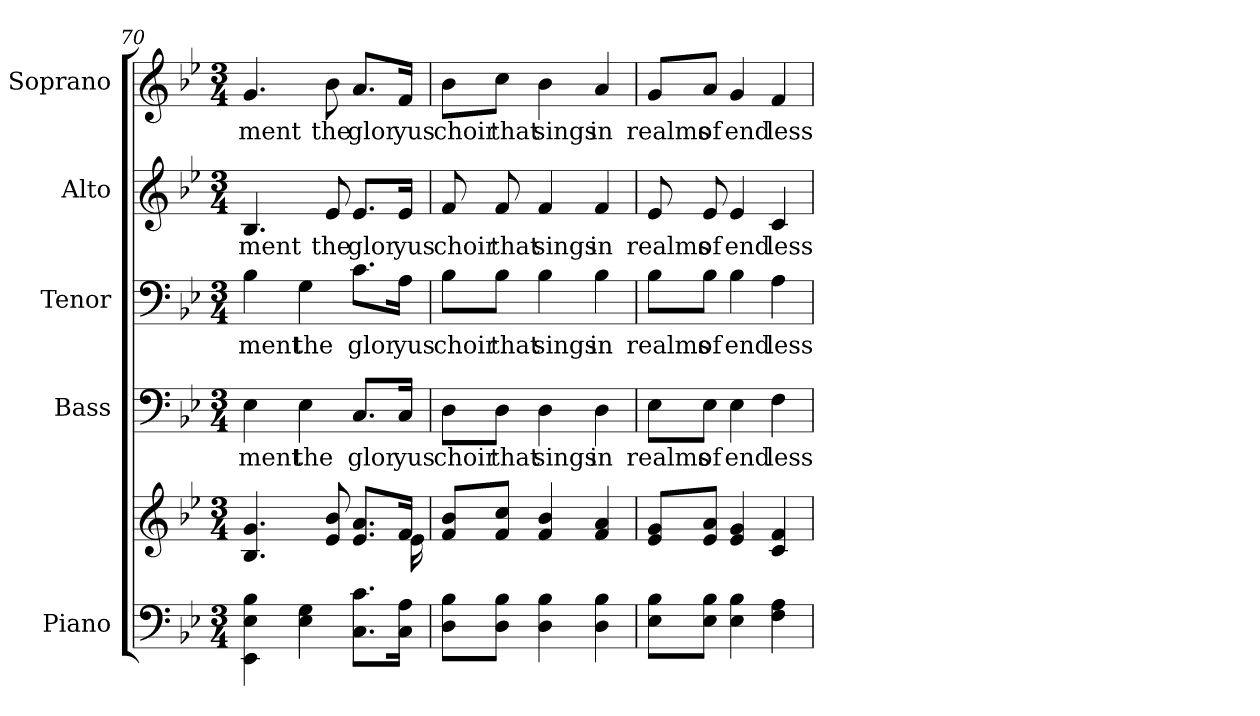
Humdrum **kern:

**kern	**kern	**kern	**text	**kern	**text	**kern	**text	**kern	**text
*part5	*part5	*part4	*part4	*part3	*part3	*part2	*part2	*part1	*part1
*staff6	*staff5	*staff4	*staff4	*staff3	*staff3	*staff2	*staff2	*staff1	*staff1
*I"Piano	*	*I"Bass	*	*I"Tenor	*	*I"Alto	*	*I"Soprano	*
*I'Pno.	*	*I'B.	*	*I'T.	*	*I'A.	*	*I'S.	*
*clefF4	*clefG2	*clefF4	*	*clefF4	*	*clefG2	*	*clefG2	*
*k[b-e-]	*k[b-e-]	*k[b-e-]	*	*k[b-e-]	*	*k[b-e-]	*	*k[b-e-]	*
*B-:	*B-:	*B-:	*	*B-:	*	*B-:	*	*B-:	*
*M3/4	*M3/4	*M3/4	*	*M3/4	*	*M3/4	*	*M3/4	*
=70	=70	=70	=70	=70	=70	=70	=70	=70	=70
*	*^	*	*	*	*	*	*	*	*
!	!	!	!	!LO:LY:b:color=#000000	!	!	!	!	!	!
!	!	!	!	!	!	!LO:LY:b:color=#000000	!	!	!	!
!	!	!	!	!	!	!	!	!LO:LY:b:color=#000000	!	!
!	!	!	!	!	!	!	!	!	!	!LO:LY:b:color=#000000
4EE-i\ 4E-i 4B-i	4.B-i/ 4.gi	2ryy	4E-i\	-ment	4B-i\	-ment	4.B-i/	-ment	4.gi/	-ment
!	!	!	!	!LO:LY:b:color=#000000	!	!	!	!	!	!
!	!	!	!	!	!	!LO:LY:b:color=#000000	!	!	!	!
4E-i\ 4Gi	.	.	4E-i\	the	4Gi\	the	.	.	.	.
!	!	!	!	!	!	!	!	!LO:LY:b:color=#000000	!	!
!	!	!	!	!	!	!	!	!	!	!LO:LY:b:color=#000000
.	8e-i/ 8b-i	.	.	.	.	.	8e-i/	the	8b-i\	the
!	!	!	!	!LO:LY:b:color=#000000	!	!	!	!	!	!
!	!	!	!	!	!	!LO:LY:b:color=#000000	!	!	!	!
!	!	!	!	!	!	!	!	!LO:LY:b:color=#000000	!	!
!	!	!	!	!	!	!	!	!	!	!LO:LY:b:color=#000000
8.Ci\ 8.ci\L	8.e-i/ 8.ai/L	8ryy	8.Ci/L	glor	8.ci\L	glor	8.e-i/L	glor	8.ai/L	glor
.	.	16ryy	.	.	.	.	.	.	.	.
!	!	!	!	!LO:LY:b:color=#000000	!	!	!	!	!	!
!	!	!	!	!	!	!LO:LY:b:color=#000000	!	!	!	!
!	!	!	!	!	!	!	!	!LO:LY:b:color=#000000	!	!
!	!	!	!	!	!	!	!	!	!	!LO:LY:b:color=#000000
16Ci\ 16Ai\Jk	16fi/Jk	16e-i\	16Ci/Jk	yus	16Ai\Jk	yus	16e-i/Jk	yus	16fi/Jk	yus
*	*v	*v	*	*	*	*	*	*	*	*
!!LO:PB:g=z
=71	=71	=71	=71	=71	=71	=71	=71	=71	=71
*	*^	*	*	*	*	*	*	*	*
!	!	!	!	!LO:LY:b:color=#000000	!	!	!	!	!	!
*	*v	*v	*	*	*	*	*	*	*	*
*	*^	*	*	*	*	*	*	*	*
!	!	!	!	!	!	!LO:LY:b:color=#000000	!	!	!	!
*	*v	*v	*	*	*	*	*	*	*	*
*	*^	*	*	*	*	*	*	*	*
!	!	!	!	!	!	!	!	!LO:LY:b:color=#000000	!	!
*	*v	*v	*	*	*	*	*	*	*	*
*	*^	*	*	*	*	*	*	*	*
!	!	!	!	!	!	!	!	!	!	!LO:LY:b:color=#000000
*	*v	*v	*	*	*	*	*	*	*	*
8Di\ 8B-i\L	8fi/ 8b-i/L	8Di\L	choir	8B-i\L	choir	8fi/	choir	8b-i\L	choir
!	!	!	!LO:LY:b:color=#000000	!	!	!	!	!	!
!	!	!	!	!	!LO:LY:b:color=#000000	!	!	!	!
!	!	!	!	!	!	!	!LO:LY:b:color=#000000	!	!
!	!	!	!	!	!	!	!	!	!LO:LY:b:color=#000000
8Di\ 8B-i\J	8fi/ 8cci/J	8Di\J	that	8B-i\J	that	8fi/	that	8cci\J	that
!	!	!	!LO:LY:b:color=#000000	!	!	!	!	!	!
!	!	!	!	!	!LO:LY:b:color=#000000	!	!	!	!
!	!	!	!	!	!	!	!LO:LY:b:color=#000000	!	!
!	!	!	!	!	!	!	!	!	!LO:LY:b:color=#000000
4Di\ 4B-i	4fi/ 4b-i	4Di\	sings	4B-i\	sings	4fi/	sings	4b-i\	sings
!	!	!	!LO:LY:b:color=#000000	!	!	!	!	!	!
!	!	!	!	!	!LO:LY:b:color=#000000	!	!	!	!
!	!	!	!	!	!	!	!LO:LY:b:color=#000000	!	!
!	!	!	!	!	!	!	!	!	!LO:LY:b:color=#000000
4Di\ 4B-i	4fi/ 4ai	4Di\	in	4B-i\	in	4fi/	in	4ai/	in
=72	=72	=72	=72	=72	=72	=72	=72	=72	=72
!	!	!	!LO:LY:b:color=#000000	!	!	!	!	!	!
!	!	!	!	!	!LO:LY:b:color=#000000	!	!	!	!
!	!	!	!	!	!	!	!LO:LY:b:color=#000000	!	!
!	!	!	!	!	!	!	!	!	!LO:LY:b:color=#000000
8E-i\ 8B-i\L	8e-i/ 8gi/L	8E-i\L	realms	8B-i\L	realms	8e-i/	realms	8gi/L	realms
!	!	!	!LO:LY:b:color=#000000	!	!	!	!	!	!
!	!	!	!	!	!LO:LY:b:color=#000000	!	!	!	!
!	!	!	!	!	!	!	!LO:LY:b:color=#000000	!	!
!	!	!	!	!	!	!	!	!	!LO:LY:b:color=#000000
8E-i\ 8B-i\J	8e-i/ 8ai/J	8E-i\J	of	8B-i\J	of	8e-i/	of	8ai/J	of
!	!	!	!LO:LY:b:color=#000000	!	!	!	!	!	!
!	!	!	!	!	!LO:LY:b:color=#000000	!	!	!	!
!	!	!	!	!	!	!	!LO:LY:b:color=#000000	!	!
!	!	!	!	!	!	!	!	!	!LO:LY:b:color=#000000
4E-i\ 4B-i	4e-i/ 4gi	4E-i\	end	4B-i\	end	4e-i/	end	4gi/	end
!	!	!	!LO:LY:b:color=#000000	!	!	!	!	!	!
!	!	!	!	!	!LO:LY:b:color=#000000	!	!	!	!
!	!	!	!	!	!	!	!LO:LY:b:color=#000000	!	!
!	!	!	!	!	!	!	!	!	!LO:LY:b:color=#000000
4Fi\ 4Ai	4ci/ 4fi	4Fi\	less	4Ai\	less	4ci/	less	4fi/	less
=	=	=	=	=	=	=	=	=	=
*-	*-	*-	*-	*-	*-	*-	*-	*-	*-
